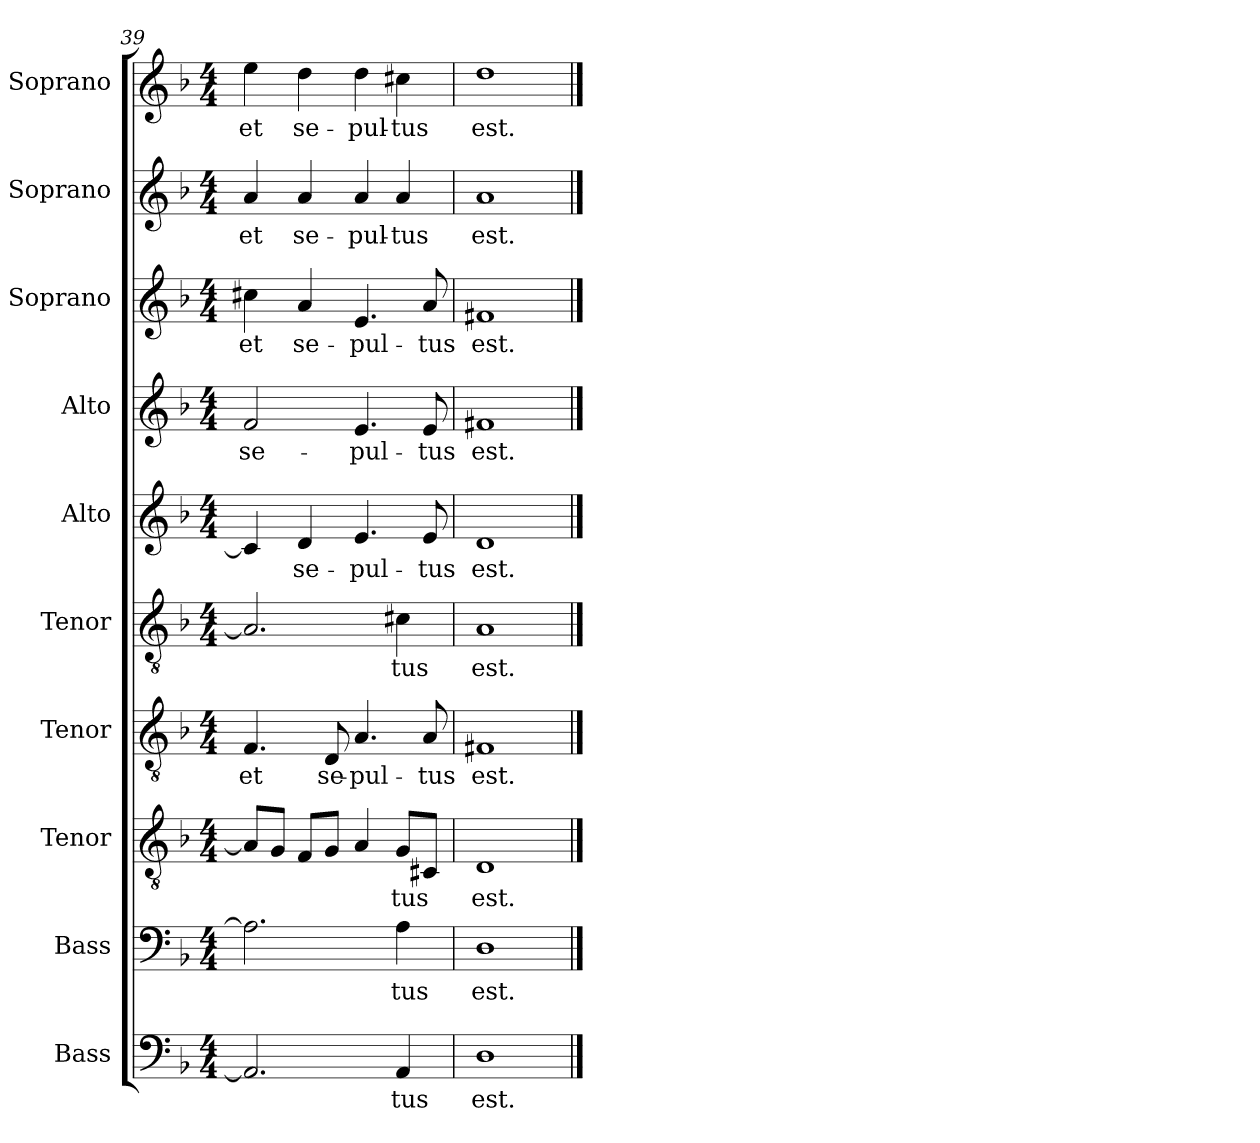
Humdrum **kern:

**kern	**text	**kern	**text	**kern	**text	**kern	**text	**kern	**text	**kern	**text	**kern	**text	**kern	**text	**kern	**text	**kern	**text
*part10	*part10	*part9	*part9	*part8	*part8	*part7	*part7	*part6	*part6	*part5	*part5	*part4	*part4	*part3	*part3	*part2	*part2	*part1	*part1
*staff10	*staff10	*staff9	*staff9	*staff8	*staff8	*staff7	*staff7	*staff6	*staff6	*staff5	*staff5	*staff4	*staff4	*staff3	*staff3	*staff2	*staff2	*staff1	*staff1
*I"Bass	*	*I"Bass	*	*I"Tenor	*	*I"Tenor	*	*I"Tenor	*	*I"Alto	*	*I"Alto	*	*I"Soprano	*	*I"Soprano	*	*I"Soprano	*
*I'B.	*	*I'B.	*	*I'T.	*	*I'T.	*	*I'T.	*	*I'A.	*	*I'A.	*	*I'S.	*	*I'S.	*	*I'S.	*
*clefF4	*	*clefF4	*	*clefGv2	*	*clefGv2	*	*clefGv2	*	*clefG2	*	*clefG2	*	*clefG2	*	*clefG2	*	*clefG2	*
*	*	*	*	*ITrd7c12	*	*ITrd7c12	*	*ITrd7c12	*	*	*	*	*	*	*	*	*	*	*
*k[b-]	*	*k[b-]	*	*k[b-]	*	*k[b-]	*	*k[b-]	*	*k[b-]	*	*k[b-]	*	*k[b-]	*	*k[b-]	*	*k[b-]	*
*F:	*	*F:	*	*F:	*	*F:	*	*F:	*	*F:	*	*F:	*	*F:	*	*F:	*	*F:	*
*M4/4	*	*M4/4	*	*M4/4	*	*M4/4	*	*M4/4	*	*M4/4	*	*M4/4	*	*M4/4	*	*M4/4	*	*M4/4	*
=39	=39	=39	=39	=39	=39	=39	=39	=39	=39	=39	=39	=39	=39	=39	=39	=39	=39	=39	=39
!	!	!	!	!	!	!	!LO:LY:b:color=#000000	!	!	!	!	!	!	!	!	!	!	!	!
!	!	!	!	!	!	!	!	!	!	!	!	!	!LO:LY:b:color=#000000	!	!	!	!	!	!
!	!	!	!	!	!	!	!	!	!	!	!	!	!	!	!LO:LY:b:color=#000000	!	!	!	!
!	!	!	!	!	!	!	!	!	!	!	!	!	!	!	!	!	!LO:LY:b:color=#000000	!	!
!	!	!	!	!	!	!	!	!	!	!	!	!	!	!	!	!	!	!	!LO:LY:b:color=#000000
2.AAi/]	.	2.Ai\]	.	8AAi/L]	.	4.FFi/	et	2.AAi/]	.	4c#i/]	.	2fi/	se-	4cc#Xi\	et	4ai/	et	4eei\	et
.	.	.	.	8GGi/J	.	.	.	.	.	.	.	.	.	.	.	.	.	.	.
!	!	!	!	!	!	!	!	!	!	!	!LO:LY:b:color=#000000	!	!	!	!	!	!	!	!
!	!	!	!	!	!	!	!	!	!	!	!	!	!	!	!LO:LY:b:color=#000000	!	!	!	!
!	!	!	!	!	!	!	!	!	!	!	!	!	!	!	!	!	!LO:LY:b:color=#000000	!	!
!	!	!	!	!	!	!	!	!	!	!	!	!	!	!	!	!	!	!	!LO:LY:b:color=#000000
.	.	.	.	8FFi/L	.	.	.	.	.	4di/	se-	.	.	4ai/	se-	4ai/	se-	4ddi\	se-
!	!	!	!	!	!	!	!LO:LY:b:color=#000000	!	!	!	!	!	!	!	!	!	!	!	!
.	.	.	.	8GGi/J	.	8DDi/	se-	.	.	.	.	.	.	.	.	.	.	.	.
!	!	!	!	!	!	!	!LO:LY:b:color=#000000	!	!	!	!	!	!	!	!	!	!	!	!
!	!	!	!	!	!	!	!	!	!	!	!LO:LY:b:color=#000000	!	!	!	!	!	!	!	!
!	!	!	!	!	!	!	!	!	!	!	!	!	!LO:LY:b:color=#000000	!	!	!	!	!	!
!	!	!	!	!	!	!	!	!	!	!	!	!	!	!	!LO:LY:b:color=#000000	!	!	!	!
!	!	!	!	!	!	!	!	!	!	!	!	!	!	!	!	!	!LO:LY:b:color=#000000	!	!
!	!	!	!	!	!	!	!	!	!	!	!	!	!	!	!	!	!	!	!LO:LY:b:color=#000000
.	.	.	.	4AAi/	.	4.AAi/	-pul-	.	.	4.ei/	-pul-	4.ei/	-pul-	4.ei/	-pul-	4ai/	-pul-	4ddi\	-pul-
!	!LO:LY:b:color=#000000	!	!	!	!	!	!	!	!	!	!	!	!	!	!	!	!	!	!
!	!	!	!LO:LY:b:color=#000000	!	!	!	!	!	!	!	!	!	!	!	!	!	!	!	!
!	!	!	!	!	!LO:LY:b:color=#000000	!	!	!	!	!	!	!	!	!	!	!	!	!	!
!	!	!	!	!	!	!	!	!	!LO:LY:b:color=#000000	!	!	!	!	!	!	!	!	!	!
!	!	!	!	!	!	!	!	!	!	!	!	!	!	!	!	!	!LO:LY:b:color=#000000	!	!
!	!	!	!	!	!	!	!	!	!	!	!	!	!	!	!	!	!	!	!LO:LY:b:color=#000000
4AAi/	-tus	4Ai\	-tus	8GGi/L	-tus	.	.	4C#Xi\	-tus	.	.	.	.	.	.	4ai/	-tus	4cc#Xi\	-tus
!	!	!	!	!	!	!	!LO:LY:b:color=#000000	!	!	!	!	!	!	!	!	!	!	!	!
!	!	!	!	!	!	!	!	!	!	!	!LO:LY:b:color=#000000	!	!	!	!	!	!	!	!
!	!	!	!	!	!	!	!	!	!	!	!	!	!LO:LY:b:color=#000000	!	!	!	!	!	!
!	!	!	!	!	!	!	!	!	!	!	!	!	!	!	!LO:LY:b:color=#000000	!	!	!	!
.	.	.	.	8CC#Xi/J	.	8AAi/	-tus	.	.	8ei/	-tus	8ei/	-tus	8ai/	-tus	.	.	.	.
=40	=40	=40	=40	=40	=40	=40	=40	=40	=40	=40	=40	=40	=40	=40	=40	=40	=40	=40	=40
!	!LO:LY:b:color=#000000	!	!	!	!	!	!	!	!	!	!	!	!	!	!	!	!	!	!
!	!	!	!LO:LY:b:color=#000000	!	!	!	!	!	!	!	!	!	!	!	!	!	!	!	!
!	!	!	!	!	!LO:LY:b:color=#000000	!	!	!	!	!	!	!	!	!	!	!	!	!	!
!	!	!	!	!	!	!	!LO:LY:b:color=#000000	!	!	!	!	!	!	!	!	!	!	!	!
!	!	!	!	!	!	!	!	!	!LO:LY:b:color=#000000	!	!	!	!	!	!	!	!	!	!
!	!	!	!	!	!	!	!	!	!	!	!LO:LY:b:color=#000000	!	!	!	!	!	!	!	!
!	!	!	!	!	!	!	!	!	!	!	!	!	!LO:LY:b:color=#000000	!	!	!	!	!	!
!	!	!	!	!	!	!	!	!	!	!	!	!	!	!	!LO:LY:b:color=#000000	!	!	!	!
!	!	!	!	!	!	!	!	!	!	!	!	!	!	!	!	!	!LO:LY:b:color=#000000	!	!
!	!	!	!	!	!	!	!	!	!	!	!	!	!	!	!	!	!	!	!LO:LY:b:color=#000000
1Di	est.	1Di	est.	1DDi	est.	1FF#Xi	est.	1AAi	est.	1di	est.	1f#Xi	est.	1f#Xi	est.	1ai	est.	1ddi	est.
==	==	==	==	==	==	==	==	==	==	==	==	==	==	==	==	==	==	==	==
*-	*-	*-	*-	*-	*-	*-	*-	*-	*-	*-	*-	*-	*-	*-	*-	*-	*-	*-	*-
